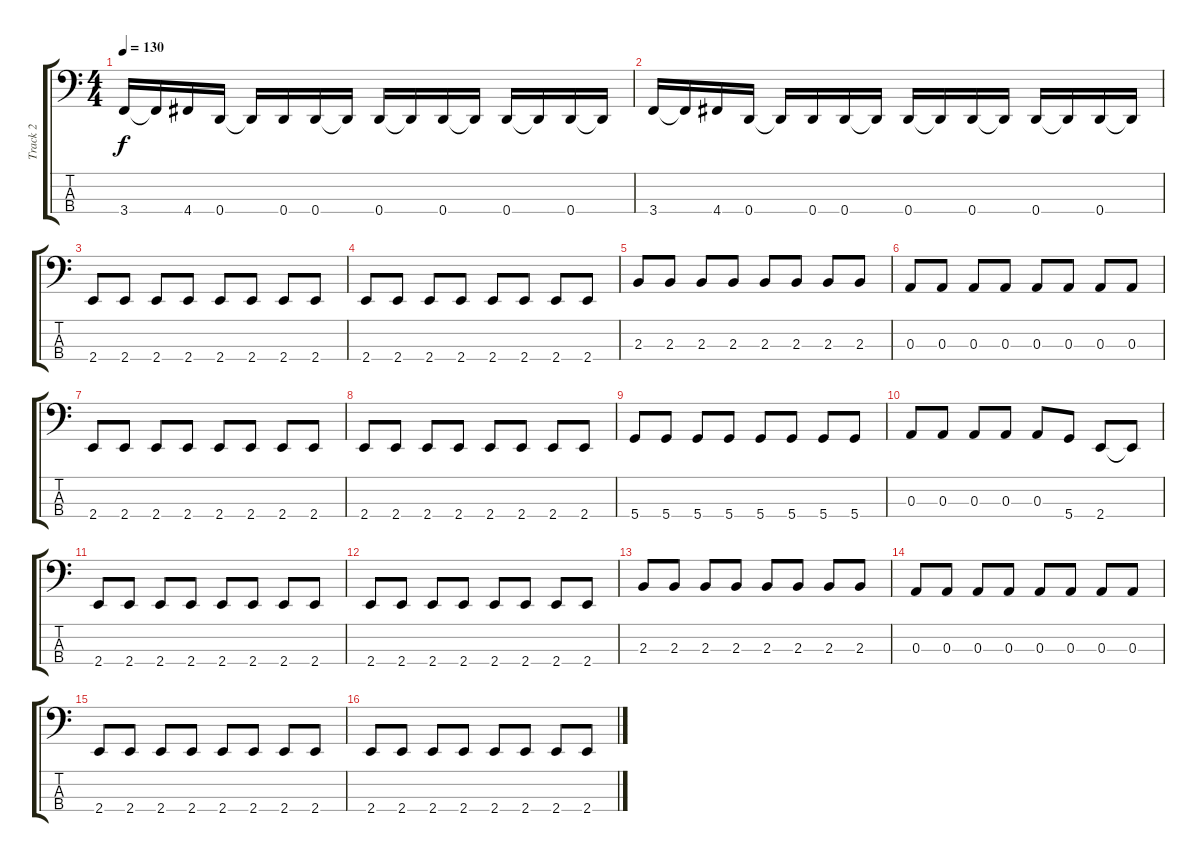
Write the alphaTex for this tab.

\track ("Track 2" "Track 2") {instrument electricbasspick}
\staff {score tabs}
\tuning (G2 D2 A1 D1) {hide}
\ts (4 4)
\tempo 130
\clef f4
\ks c
3.4.16{dy f} 3.4{t}.16 4.4.16 0.4.16 0.4{t}.16 0.4.16 0.4.16 0.4{t}.16 0.4.16 0.4{t}.16 0.4.16 0.4{t}.16 0.4.16 0.4{t}.16 0.4.16 0.4{t}.16 |
3.4.16 3.4{t}.16 4.4.16 0.4.16 0.4{t}.16 0.4.16 0.4.16 0.4{t}.16 0.4.16 0.4{t}.16 0.4.16 0.4{t}.16 0.4.16 0.4{t}.16 0.4.16 0.4{t}.16 |
2.4.8 2.4.8 2.4.8 2.4.8 2.4.8 2.4.8 2.4.8 2.4.8 |
2.4.8 2.4.8 2.4.8 2.4.8 2.4.8 2.4.8 2.4.8 2.4.8 |
2.3.8 2.3.8 2.3.8 2.3.8 2.3.8 2.3.8 2.3.8 2.3.8 |
0.3.8 0.3.8 0.3.8 0.3.8 0.3.8 0.3.8 0.3.8 0.3.8 |
2.4.8 2.4.8 2.4.8 2.4.8 2.4.8 2.4.8 2.4.8 2.4.8 |
2.4.8 2.4.8 2.4.8 2.4.8 2.4.8 2.4.8 2.4.8 2.4.8 |
5.4.8 5.4.8 5.4.8 5.4.8 5.4.8 5.4.8 5.4.8 5.4.8 |
0.3.8 0.3.8 0.3.8 0.3.8 0.3.8 5.4.8 2.4.8 2.4{t}.8 |
2.4.8 2.4.8 2.4.8 2.4.8 2.4.8 2.4.8 2.4.8 2.4.8 |
2.4.8 2.4.8 2.4.8 2.4.8 2.4.8 2.4.8 2.4.8 2.4.8 |
2.3.8 2.3.8 2.3.8 2.3.8 2.3.8 2.3.8 2.3.8 2.3.8 |
0.3.8 0.3.8 0.3.8 0.3.8 0.3.8 0.3.8 0.3.8 0.3.8 |
2.4.8 2.4.8 2.4.8 2.4.8 2.4.8 2.4.8 2.4.8 2.4.8 |
2.4.8 2.4.8 2.4.8 2.4.8 2.4.8 2.4.8 2.4.8 2.4.8
